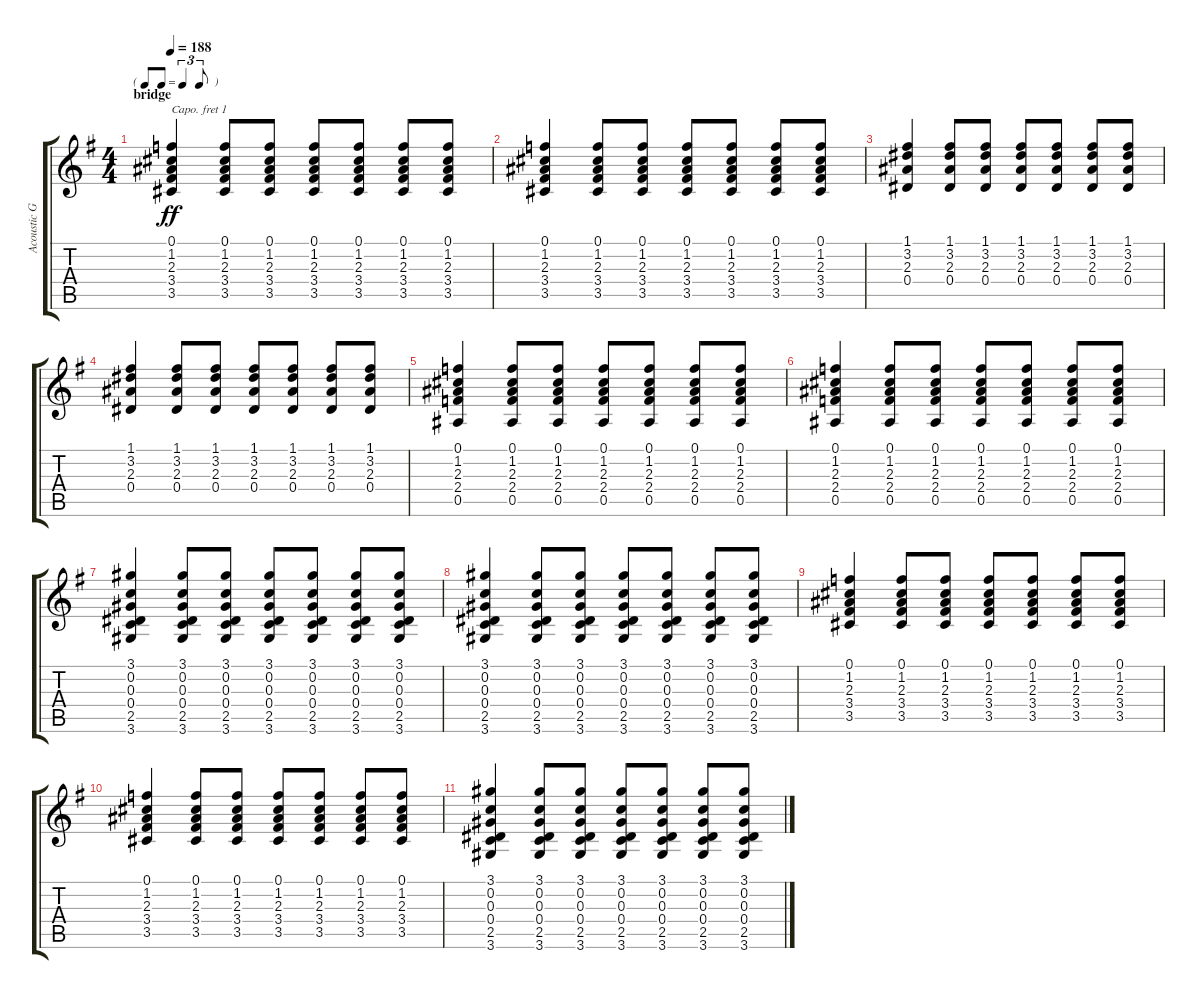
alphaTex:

\track ("Acoustic Guitar" "Acoustic G") {instrument acousticguitarsteel}
\staff {score tabs}
\capo 1
\tuning (E4 B3 G3 D3 A2 E2) {hide}
\ts (4 4)
\tf triplet8th
\section ("" "bridge")
\tempo 188
\clef g2
\ks g
(0.1 1.2 2.3 3.4 3.5).4{dy ff} (0.1 1.2 2.3 3.4 3.5).8 (0.1 1.2 2.3 3.4 3.5).8 (0.1 1.2 2.3 3.4 3.5).8 (0.1 1.2 2.3 3.4 3.5).8 (0.1 1.2 2.3 3.4 3.5).8 (0.1 1.2 2.3 3.4 3.5).8 |
(0.1 1.2 2.3 3.4 3.5).4 (0.1 1.2 2.3 3.4 3.5).8 (0.1 1.2 2.3 3.4 3.5).8 (0.1 1.2 2.3 3.4 3.5).8 (0.1 1.2 2.3 3.4 3.5).8 (0.1 1.2 2.3 3.4 3.5).8 (0.1 1.2 2.3 3.4 3.5).8 |
(1.1 3.2 2.3 0.4).4 (1.1 3.2 2.3 0.4).8 (1.1 3.2 2.3 0.4).8 (1.1 3.2 2.3 0.4).8 (1.1 3.2 2.3 0.4).8 (1.1 3.2 2.3 0.4).8 (1.1 3.2 2.3 0.4).8 |
(1.1 3.2 2.3 0.4).4 (1.1 3.2 2.3 0.4).8 (1.1 3.2 2.3 0.4).8 (1.1 3.2 2.3 0.4).8 (1.1 3.2 2.3 0.4).8 (1.1 3.2 2.3 0.4).8 (1.1 3.2 2.3 0.4).8 |
(0.1 1.2 2.3 2.4 0.5).4 (0.1 1.2 2.3 2.4 0.5).8 (0.1 1.2 2.3 2.4 0.5).8 (0.1 1.2 2.3 2.4 0.5).8 (0.1 1.2 2.3 2.4 0.5).8 (0.1 1.2 2.3 2.4 0.5).8 (0.1 1.2 2.3 2.4 0.5).8 |
(0.1 1.2 2.3 2.4 0.5).4 (0.1 1.2 2.3 2.4 0.5).8 (0.1 1.2 2.3 2.4 0.5).8 (0.1 1.2 2.3 2.4 0.5).8 (0.1 1.2 2.3 2.4 0.5).8 (0.1 1.2 2.3 2.4 0.5).8 (0.1 1.2 2.3 2.4 0.5).8 |
(3.1 0.2 0.3 0.4 2.5 3.6).4 (3.1 0.2 0.3 0.4 2.5 3.6).8 (3.1 0.2 0.3 0.4 2.5 3.6).8 (3.1 0.2 0.3 0.4 2.5 3.6).8 (3.1 0.2 0.3 0.4 2.5 3.6).8 (3.1 0.2 0.3 0.4 2.5 3.6).8 (3.1 0.2 0.3 0.4 2.5 3.6).8 |
(3.1 0.2 0.3 0.4 2.5 3.6).4 (3.1 0.2 0.3 0.4 2.5 3.6).8 (3.1 0.2 0.3 0.4 2.5 3.6).8 (3.1 0.2 0.3 0.4 2.5 3.6).8 (3.1 0.2 0.3 0.4 2.5 3.6).8 (3.1 0.2 0.3 0.4 2.5 3.6).8 (3.1 0.2 0.3 0.4 2.5 3.6).8 |
(0.1 1.2 2.3 3.4 3.5).4 (0.1 1.2 2.3 3.4 3.5).8 (0.1 1.2 2.3 3.4 3.5).8 (0.1 1.2 2.3 3.4 3.5).8 (0.1 1.2 2.3 3.4 3.5).8 (0.1 1.2 2.3 3.4 3.5).8 (0.1 1.2 2.3 3.4 3.5).8 |
(0.1 1.2 2.3 3.4 3.5).4 (0.1 1.2 2.3 3.4 3.5).8 (0.1 1.2 2.3 3.4 3.5).8 (0.1 1.2 2.3 3.4 3.5).8 (0.1 1.2 2.3 3.4 3.5).8 (0.1 1.2 2.3 3.4 3.5).8 (0.1 1.2 2.3 3.4 3.5).8 |
(3.1 0.2 0.3 0.4 2.5 3.6).4 (3.1 0.2 0.3 0.4 2.5 3.6).8 (3.1 0.2 0.3 0.4 2.5 3.6).8 (3.1 0.2 0.3 0.4 2.5 3.6).8 (3.1 0.2 0.3 0.4 2.5 3.6).8 (3.1 0.2 0.3 0.4 2.5 3.6).8 (3.1 0.2 0.3 0.4 2.5 3.6).8
